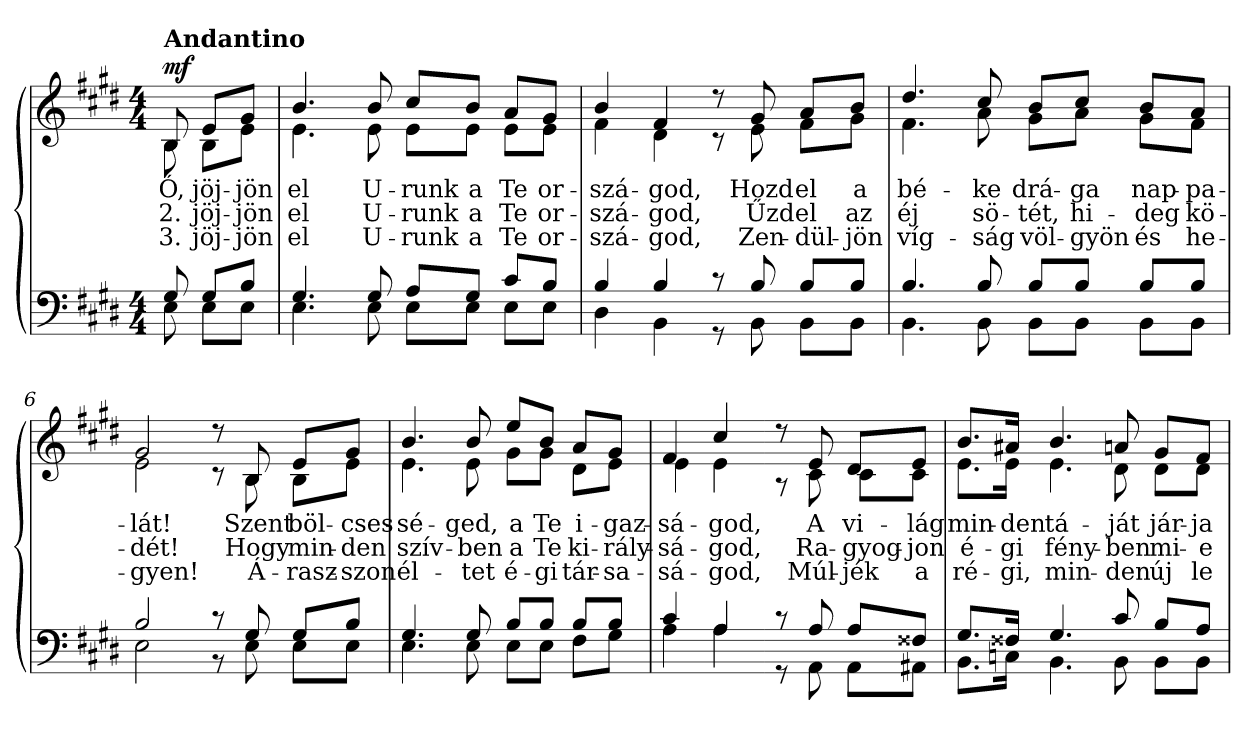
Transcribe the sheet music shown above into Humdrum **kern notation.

**kern	**kern	**text	**text	**text	**dynam
*part2	*part1	*part1	*part1	*part1	*part1
*staff2	*staff1	*staff1	*staff1	*staff1	*staff1
*clefF4	*clefG2	*	*	*	*
*k[f#c#g#d#]	*k[f#c#g#d#]	*	*	*	*
*c#:	*c#:	*	*	*	*
*M4/4	*M4/4	*	*	*	*
=1	=1	=1	=1	=1	=1
*^	*^	*	*	*	*
!	!	!LO:TX:a:B:t=Andantino	!	!	!	!	!
!	!	!	!	!LO:LY:b	!LO:LY:b	!LO:LY:b	!LO:DY:b
8G#/	8E\	8B/	8B\	Ó,	2.	3.	mf
!	!	!	!	!LO:LY:b	!LO:LY:b	!LO:LY:b	!
8G#/L	8E\L	8e/L	8B\L	jöj-	jöj-	jöj-	.
!	!	!	!	!LO:LY:b	!LO:LY:b	!LO:LY:b	!
8B/J	8E\J	8g#/J	8e\J	-jön	-jön	-jön	.
=2	=2	=2	=2	=2	=2	=2	=2
!	!	!	!	!LO:LY:b	!LO:LY:b	!LO:LY:b	!
4.G#/	4.E\	4.b/	4.e\	el	el	el	.
!	!	!	!	!LO:LY:b	!LO:LY:b	!LO:LY:b	!
8G#/	8E\	8b/	8e\	U-	U-	U-	.
!	!	!	!	!LO:LY:b	!LO:LY:b	!LO:LY:b	!
8A/L	8E\L	8cc#/L	8e\L	-runk	-runk	-runk	.
!	!	!	!	!LO:LY:b	!LO:LY:b	!LO:LY:b	!
8G#/J	8E\J	8b/J	8e\J	a	a	a	.
!	!	!	!	!LO:LY:b	!LO:LY:b	!LO:LY:b	!
8c#/L	8E\L	8a/L	8e\L	Te	Te	Te	.
!	!	!	!	!LO:LY:b	!LO:LY:b	!LO:LY:b	!
8B/J	8E\J	8g#/J	8e\J	or-	or-	or-	.
=3	=3	=3	=3	=3	=3	=3	=3
!	!	!	!	!LO:LY:b	!LO:LY:b	!LO:LY:b	!
4B/	4D#\	4b/	4f#\	-szá-	-szá-	-szá-	.
!	!	!	!	!LO:LY:b	!LO:LY:b	!LO:LY:b	!
4B/	4BB\	4f#/	4d#\	-god,	-god,	-god,	.
8r	8r	8r	8r	.	.	.	.
!	!	!	!	!LO:LY:b	!LO:LY:b	!LO:LY:b	!
8B/	8BB\	8g#/	8e\	Hozd	Űzd	Zen-	.
!	!	!	!	!LO:LY:b	!LO:LY:b	!LO:LY:b	!
8B/L	8BB\L	8a/L	8f#\L	el	el	-dül-	.
!	!	!	!	!LO:LY:b	!LO:LY:b	!LO:LY:b	!
8B/J	8BB\J	8b/J	8g#\J	a	az	-jön	.
=4	=4	=4	=4	=4	=4	=4	=4
!	!	!	!	!LO:LY:b	!LO:LY:b	!LO:LY:b	!
4.B/	4.BB\	4.dd#/	4.f#\	bé-	éj	víg-	.
!	!	!	!	!LO:LY:b	!LO:LY:b	!LO:LY:b	!
8B/	8BB\	8cc#/	8a\	-ke	sö-	-ság	.
!!LO:LB:g=z	!!
=5-	=5-	=5-	=5-	=5-	=5-	=5-	=5-
!	!	!	!	!LO:LY:b	!LO:LY:b	!LO:LY:b	!
8B/L	8BB\L	8b/L	8g#\L	drá-	-tét,	völ-	.
!	!	!	!	!LO:LY:b	!LO:LY:b	!LO:LY:b	!
8B/J	8BB\J	8cc#/J	8a\J	-ga	hi-	-gyön	.
!	!	!	!	!LO:LY:b	!LO:LY:b	!LO:LY:b	!
8B/L	8BB\L	8b/L	8g#\L	nap-	-deg	és	.
!	!	!	!	!LO:LY:b	!LO:LY:b	!LO:LY:b	!
8B/J	8BB\J	8a/J	8f#\J	-pa-	kö-	he-	.
=6	=6	=6	=6	=6	=6	=6	=6
!	!	!	!	!LO:LY:b	!LO:LY:b	!LO:LY:b	!
2B/	2E\	2g#/	2e\	-lát!	-dét!	-gyen!	.
8r	8r	8r	8r	.	.	.	.
!	!	!	!	!LO:LY:b	!LO:LY:b	!LO:LY:b	!
8G#/	8E\	8B/	8B\	Szent	Hogy	Á-	.
!	!	!	!	!LO:LY:b	!LO:LY:b	!LO:LY:b	!
8G#/L	8E\L	8e/L	8B\L	böl-	min-	-rasz-	.
!	!	!	!	!LO:LY:b	!LO:LY:b	!LO:LY:b	!
8B/J	8E\J	8g#/J	8e\J	-cses-	-den	-szon	.
=7	=7	=7	=7	=7	=7	=7	=7
!	!	!	!	!LO:LY:b	!LO:LY:b	!LO:LY:b	!
4.G#/	4.E\	4.b/	4.e\	-sé-	szív-	él-	.
!	!	!	!	!LO:LY:b	!LO:LY:b	!LO:LY:b	!
8G#/	8E\	8b/	8e\	-ged,	-ben	-tet	.
!	!	!	!	!LO:LY:b	!LO:LY:b	!LO:LY:b	!
8B/L	8E\L	8ee/L	8g#\L	a	a	é-	.
!	!	!	!	!LO:LY:b	!LO:LY:b	!LO:LY:b	!
8B/J	8E\J	8b/J	8g#\J	Te	Te	-gi	.
!	!	!	!	!LO:LY:b	!LO:LY:b	!LO:LY:b	!
8B/L	8F#\L	8a/L	8d#\L	i-	ki-	tár-	.
!	!	!	!	!LO:LY:b	!LO:LY:b	!LO:LY:b	!
8B/J	8G#\J	8g#/J	8e\J	-gaz-	-rály-	-sa-	.
=8	=8	=8	=8	=8	=8	=8	=8
!	!	!	!	!LO:LY:b	!LO:LY:b	!LO:LY:b	!
4c#/	4A\	4f#/	4e\	-sá-	-sá-	-sá-	.
!	!	!	!	!LO:LY:b	!LO:LY:b	!LO:LY:b	!
4A/	4A\	4cc#/	4e\	-god,	-god,	-god,	.
!!LO:LB:g=z	!!
=9-	=9-	=9-	=9-	=9-	=9-	=9-	=9-
8r	8r	8r	8r	.	.	.	.
!	!	!	!	!LO:LY:b	!LO:LY:b	!LO:LY:b	!
8A/	8AA\	8e/	8c#\	A	Ra-	Múl-	.
!	!	!	!	!LO:LY:b	!LO:LY:b	!LO:LY:b	!
8A/L	8AA\L	8d#/L	8c#\L	vi-	-gyog-	-jék	.
!	!	!	!	!LO:LY:b	!LO:LY:b	!LO:LY:b	!
8F##X/J	8AA#X\J	8e/J	8c#\J	-lág	-jon	a	.
=10	=10	=10	=10	=10	=10	=10	=10
!	!	!	!	!LO:LY:b	!LO:LY:b	!LO:LY:b	!
8.G#/L	8.BB\L	8.b/L	8.e\L	min-	é-	ré-	.
!	!	!	!	!LO:LY:b	!LO:LY:b	!LO:LY:b	!
16F##X/Jk	16Cn\Jk	16a#X/Jk	16e\Jk	-den	-gi	-gi,	.
!	!	!	!	!LO:LY:b	!LO:LY:b	!LO:LY:b	!
4.G#/	4.BB\	4.b/	4.e\	tá-	fény-	min-	.
!	!	!	!	!LO:LY:b	!LO:LY:b	!LO:LY:b	!
8c#/	8BB\	8an/	8d#\	-ját	-ben	-den	.
!	!	!	!	!LO:LY:b	!LO:LY:b	!LO:LY:b	!
8B/L	8BB\L	8g#/L	8d#\L	jár-	mi-	új	.
!	!	!	!	!LO:LY:b	!LO:LY:b	!LO:LY:b	!
8A/J	8BB\J	8f#/J	8d#\J	-ja	-e-	le-	.
*v	*v	*	*	*	*	*	*
*	*v	*v	*	*	*	*
=	=	=	=	=	=
*-	*-	*-	*-	*-	*-
